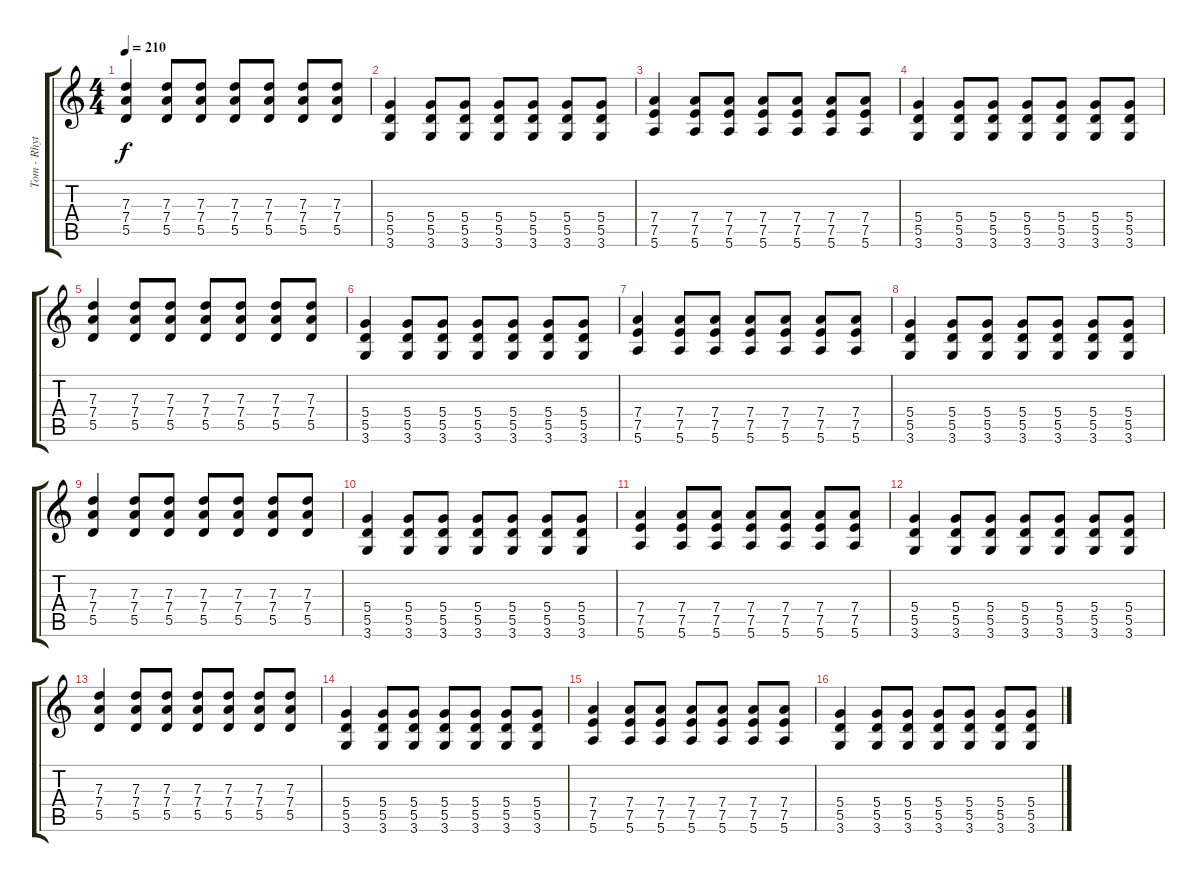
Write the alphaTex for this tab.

\track ("Tom - Rhytm Guitar Left" "Tom - Rhyt") {instrument overdrivenguitar}
\staff {score tabs}
\tuning (E4 B3 G3 D3 A2 E2) {hide}
\ts (4 4)
\tempo 210
\clef g2
\ks c
(7.3 7.4 5.5).4{dy f} (7.3 7.4 5.5).8 (7.3 7.4 5.5).8 (7.3 7.4 5.5).8 (7.3 7.4 5.5).8 (7.3 7.4 5.5).8 (7.3 7.4 5.5).8 |
(5.4 5.5 3.6).4 (5.4 5.5 3.6).8 (5.4 5.5 3.6).8 (5.4 5.5 3.6).8 (5.4 5.5 3.6).8 (5.4 5.5 3.6).8 (5.4 5.5 3.6).8 |
(7.4 7.5 5.6).4 (7.4 7.5 5.6).8 (7.4 7.5 5.6).8 (7.4 7.5 5.6).8 (7.4 7.5 5.6).8 (7.4 7.5 5.6).8 (7.4 7.5 5.6).8 |
(5.4 5.5 3.6).4 (5.4 5.5 3.6).8 (5.4 5.5 3.6).8 (5.4 5.5 3.6).8 (5.4 5.5 3.6).8 (5.4 5.5 3.6).8 (5.4 5.5 3.6).8 |
(7.3 7.4 5.5).4 (7.3 7.4 5.5).8 (7.3 7.4 5.5).8 (7.3 7.4 5.5).8 (7.3 7.4 5.5).8 (7.3 7.4 5.5).8 (7.3 7.4 5.5).8 |
(5.4 5.5 3.6).4 (5.4 5.5 3.6).8 (5.4 5.5 3.6).8 (5.4 5.5 3.6).8 (5.4 5.5 3.6).8 (5.4 5.5 3.6).8 (5.4 5.5 3.6).8 |
(7.4 7.5 5.6).4 (7.4 7.5 5.6).8 (7.4 7.5 5.6).8 (7.4 7.5 5.6).8 (7.4 7.5 5.6).8 (7.4 7.5 5.6).8 (7.4 7.5 5.6).8 |
(5.4 5.5 3.6).4 (5.4 5.5 3.6).8 (5.4 5.5 3.6).8 (5.4 5.5 3.6).8 (5.4 5.5 3.6).8 (5.4 5.5 3.6).8 (5.4 5.5 3.6).8 |
(7.3 7.4 5.5).4 (7.3 7.4 5.5).8 (7.3 7.4 5.5).8 (7.3 7.4 5.5).8 (7.3 7.4 5.5).8 (7.3 7.4 5.5).8 (7.3 7.4 5.5).8 |
(5.4 5.5 3.6).4 (5.4 5.5 3.6).8 (5.4 5.5 3.6).8 (5.4 5.5 3.6).8 (5.4 5.5 3.6).8 (5.4 5.5 3.6).8 (5.4 5.5 3.6).8 |
(7.4 7.5 5.6).4 (7.4 7.5 5.6).8 (7.4 7.5 5.6).8 (7.4 7.5 5.6).8 (7.4 7.5 5.6).8 (7.4 7.5 5.6).8 (7.4 7.5 5.6).8 |
(5.4 5.5 3.6).4 (5.4 5.5 3.6).8 (5.4 5.5 3.6).8 (5.4 5.5 3.6).8 (5.4 5.5 3.6).8 (5.4 5.5 3.6).8 (5.4 5.5 3.6).8 |
(7.3 7.4 5.5).4 (7.3 7.4 5.5).8 (7.3 7.4 5.5).8 (7.3 7.4 5.5).8 (7.3 7.4 5.5).8 (7.3 7.4 5.5).8 (7.3 7.4 5.5).8 |
(5.4 5.5 3.6).4 (5.4 5.5 3.6).8 (5.4 5.5 3.6).8 (5.4 5.5 3.6).8 (5.4 5.5 3.6).8 (5.4 5.5 3.6).8 (5.4 5.5 3.6).8 |
(7.4 7.5 5.6).4 (7.4 7.5 5.6).8 (7.4 7.5 5.6).8 (7.4 7.5 5.6).8 (7.4 7.5 5.6).8 (7.4 7.5 5.6).8 (7.4 7.5 5.6).8 |
(5.4 5.5 3.6).4 (5.4 5.5 3.6).8 (5.4 5.5 3.6).8 (5.4 5.5 3.6).8 (5.4 5.5 3.6).8 (5.4 5.5 3.6).8 (5.4 5.5 3.6).8
